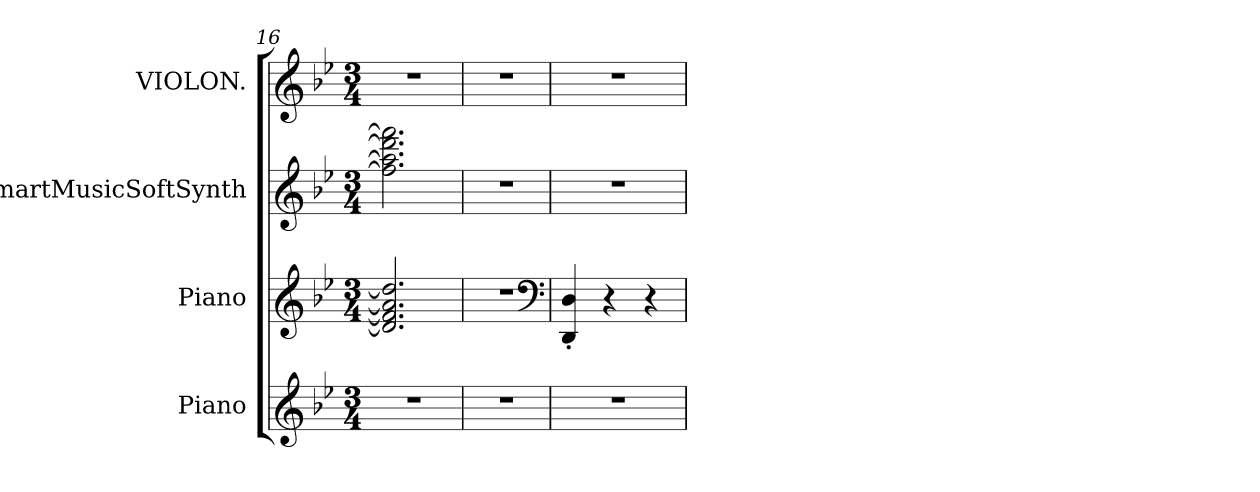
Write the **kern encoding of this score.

**kern	**kern	**kern	**kern
*part4	*part3	*part2	*part1
*staff4	*staff3	*staff2	*staff1
*I"Piano	*I"Piano	*I"SmartMusicSoftSynth	*I"VIOLON.
*I'P.	*	*	*
*clefG2	*clefG2	*clefG2	*clefG2
*k[b-e-]	*k[b-e-]	*k[b-e-]	*k[b-e-]
*B-:	*B-:	*B-:	*B-:
*M3/4	*M3/4	*M3/4	*M3/4
=16	=16	=16	=16
2.r	2.d]/ 2.f#]/ 2.a]/ 2.dd]/	2.ff#]\ 2.aa]\ 2.ddd]\ 2.fff#]\	2.r
=17	=17	=17	=17
2.r	2.r	2.r	2.r
*	*clefF4	*	*
=18	=18	=18	=18
2.r	4DD'/ 4D'/	2.r	2.r
.	4r	.	.
.	4r	.	.
=	=	=	=
*-	*-	*-	*-
